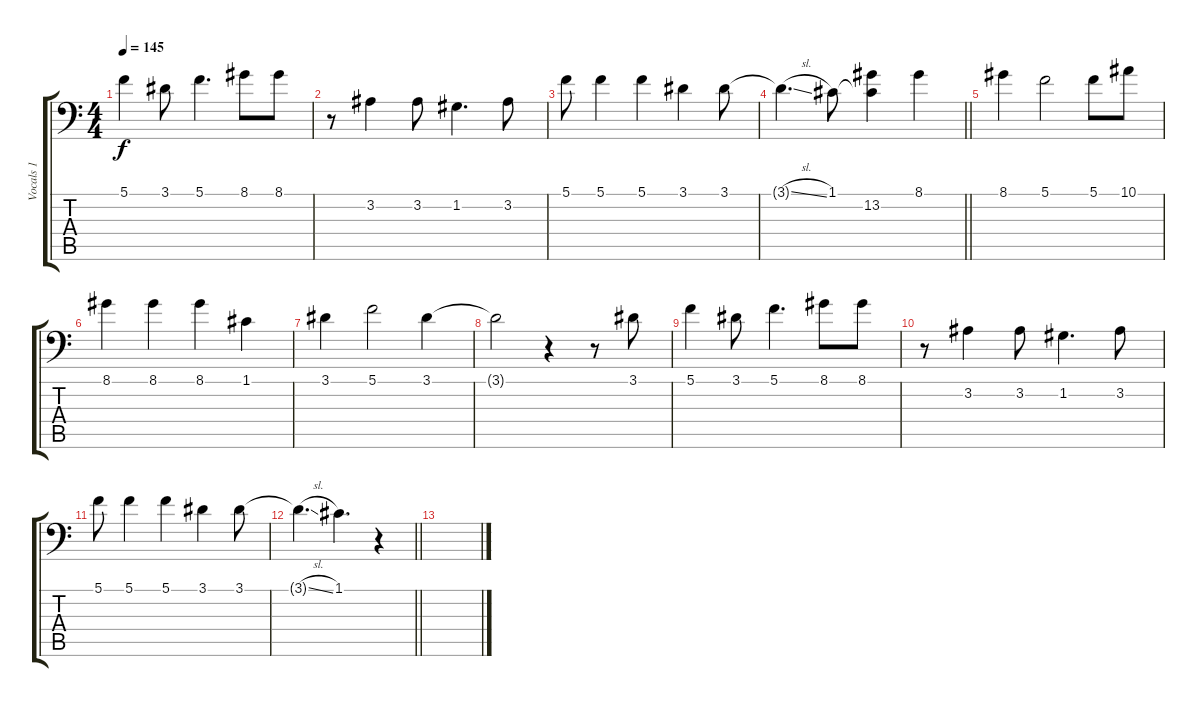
\track ("Vocals 1" "Vocals 1") {instrument lead2sawtooth}
\staff {score tabs}
\tuning (C4 G3 Eb3 Bb2 F2 Bb1) {hide}
\ts (4 4)
\tempo 145
\clef f4
\ks c
5.1.4{dy f} 3.1.8 5.1.4{d} 8.1.8 8.1.8 |
r.8 3.2.4 3.2.8 1.2.4{d} 3.2.8 |
5.1.8 5.1.4 5.1.4 3.1.4 3.1.8 |
\barLineRight lightlight
3.1{sl t}.4{d} 1.1.8 (1.1{t} 13.2).4 8.1.4 |
8.1.4 5.1.2 5.1.8 10.1.8 |
8.1.4 8.1.4 8.1.4 1.1.4 |
3.1.4 5.1.2 3.1.4 |
3.1{t}.2 r.4 r.8 3.1.8 |
5.1.4 3.1.8 5.1.4{d} 8.1.8 8.1.8 |
r.8 3.2.4 3.2.8 1.2.4{d} 3.2.8 |
5.1.8 5.1.4 5.1.4 3.1.4 3.1.8 |
\barLineRight lightlight
3.1{sl t}.4{d} 1.1.4{d} r.4 |
\section ("" "")
